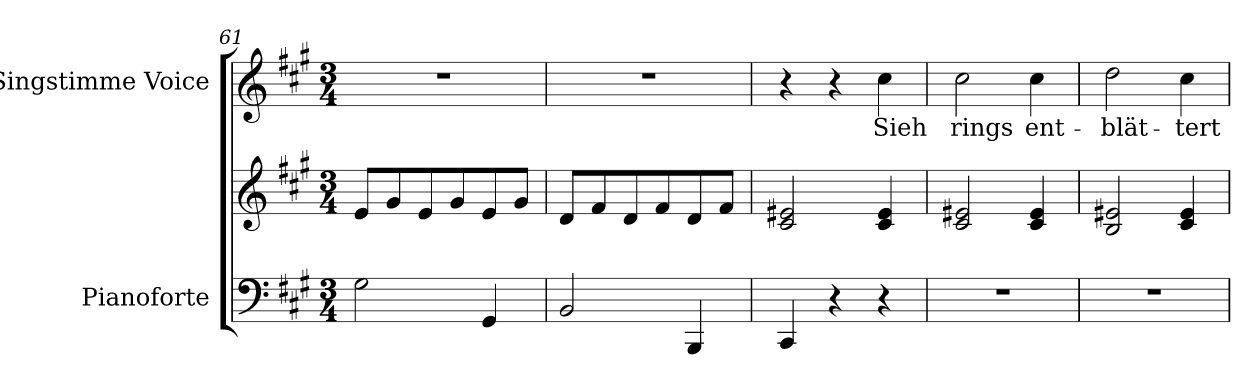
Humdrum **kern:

**kern	**kern	**dynam	**kern	**text
*part2	*part2	*part2	*part1	*part1
*staff3	*staff2	*staff2/3	*staff1	*staff1
*I"Pianoforte	*	*	*I"Singstimme Voice	*
*I'Pno	*	*	*	*
*clefF4	*clefG2	*	*clefG2	*
*k[f#c#g#]	*k[f#c#g#]	*	*k[f#c#g#]	*
*M3/4	*M3/4	*	*M3/4	*
=61	=61	=61	=61	=61
2G#\	8e/L	.	2.r	.
.	8g#/	.	.	.
.	8e/	.	.	.
.	8g#/	.	.	.
4GG#/	8e/	.	.	.
.	8g#/J	.	.	.
=62	=62	=62	=62	=62
2BB/	8d/L	.	2.r	.
.	8f#/	.	.	.
.	8d/	.	.	.
.	8f#/	.	.	.
4BBB/	8d/	.	.	.
.	8f#/J	.	.	.
=63	=63	=63	=63	=63
!	!	!LO:DY:b	!	!
!	!	!LO:DY:n=1:b	!	!
4CC#/	2c#/ 2e#X/	pp other-dynamics	4r	.
4r	.	.	4r	.
4r	4c#/ 4e#/	.	4cc#\	Sieh
=64	=64	=64	=64	=64
2.r	2c#/ 2e#X/	.	2cc#\	rings
.	4c#/ 4e#/	.	4cc#\	ent-
=65	=65	=65	=65	=65
2.r	2B/ 2e#X/	.	2dd\	-blät-
.	4c#/ 4e#/	.	4cc#\	-tert
=	=	=	=	=
*-	*-	*-	*-	*-
